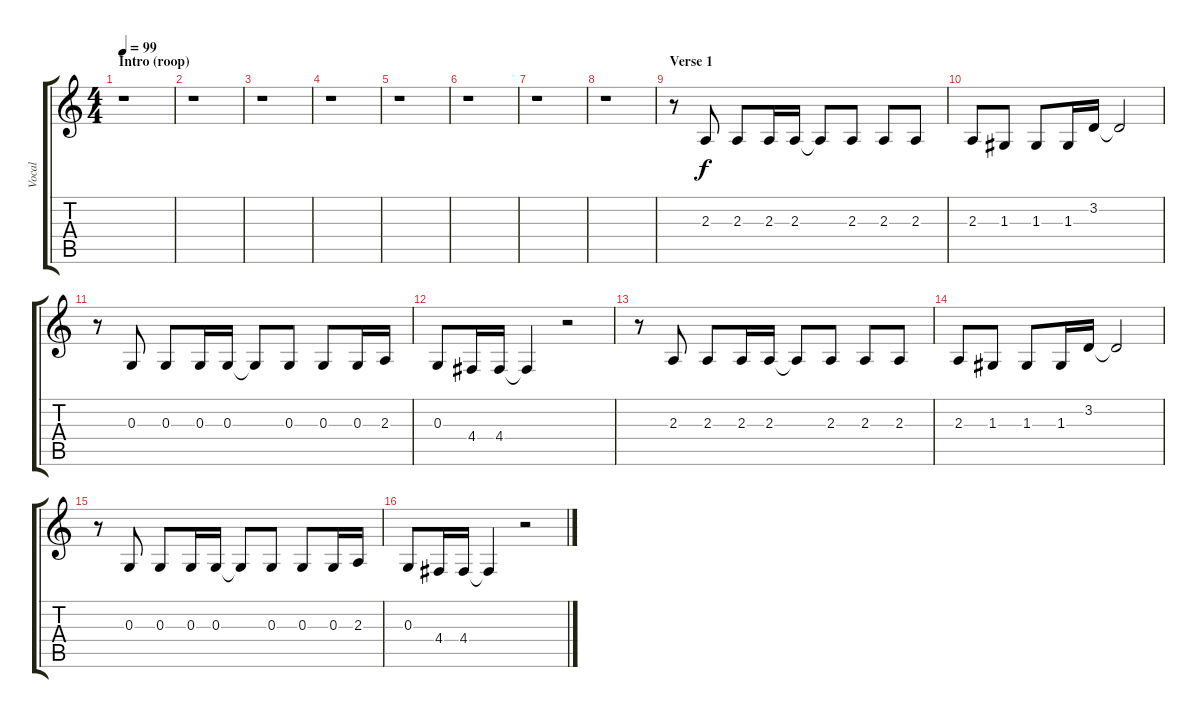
\track ("Vocal" "Vocal") {instrument lead2sawtooth}
\staff {score tabs}
\tuning (E4 B3 G3 D3 A2 E2) {hide}
\ts (4 4)
\section ("" "Intro (roop)")
\tempo 99
\clef g2
\ks c
r.1{dy f instrument lead2sawtooth} |
r.1 |
r.1 |
r.1 |
r.1 |
r.1 |
r.1 |
r.1 |
\section ("" "Verse 1")
r.8 2.3.8 2.3.8 2.3.16 2.3.16 2.3{t}.8 2.3.8 2.3.8 2.3.8 |
2.3.8 1.3.8 1.3.8 1.3.16 3.2.16 3.2{t}.2 |
r.8 0.3.8 0.3.8 0.3.16 0.3.16 0.3{t}.8 0.3.8 0.3.8 0.3.16 2.3.16 |
0.3.8 4.4.16 4.4.16 4.4{t}.4 r.2 |
r.8 2.3.8 2.3.8 2.3.16 2.3.16 2.3{t}.8 2.3.8 2.3.8 2.3.8 |
2.3.8 1.3.8 1.3.8 1.3.16 3.2.16 3.2{t}.2 |
r.8 0.3.8 0.3.8 0.3.16 0.3.16 0.3{t}.8 0.3.8 0.3.8 0.3.16 2.3.16 |
0.3.8 4.4.16 4.4.16 4.4{t}.4 r.2
